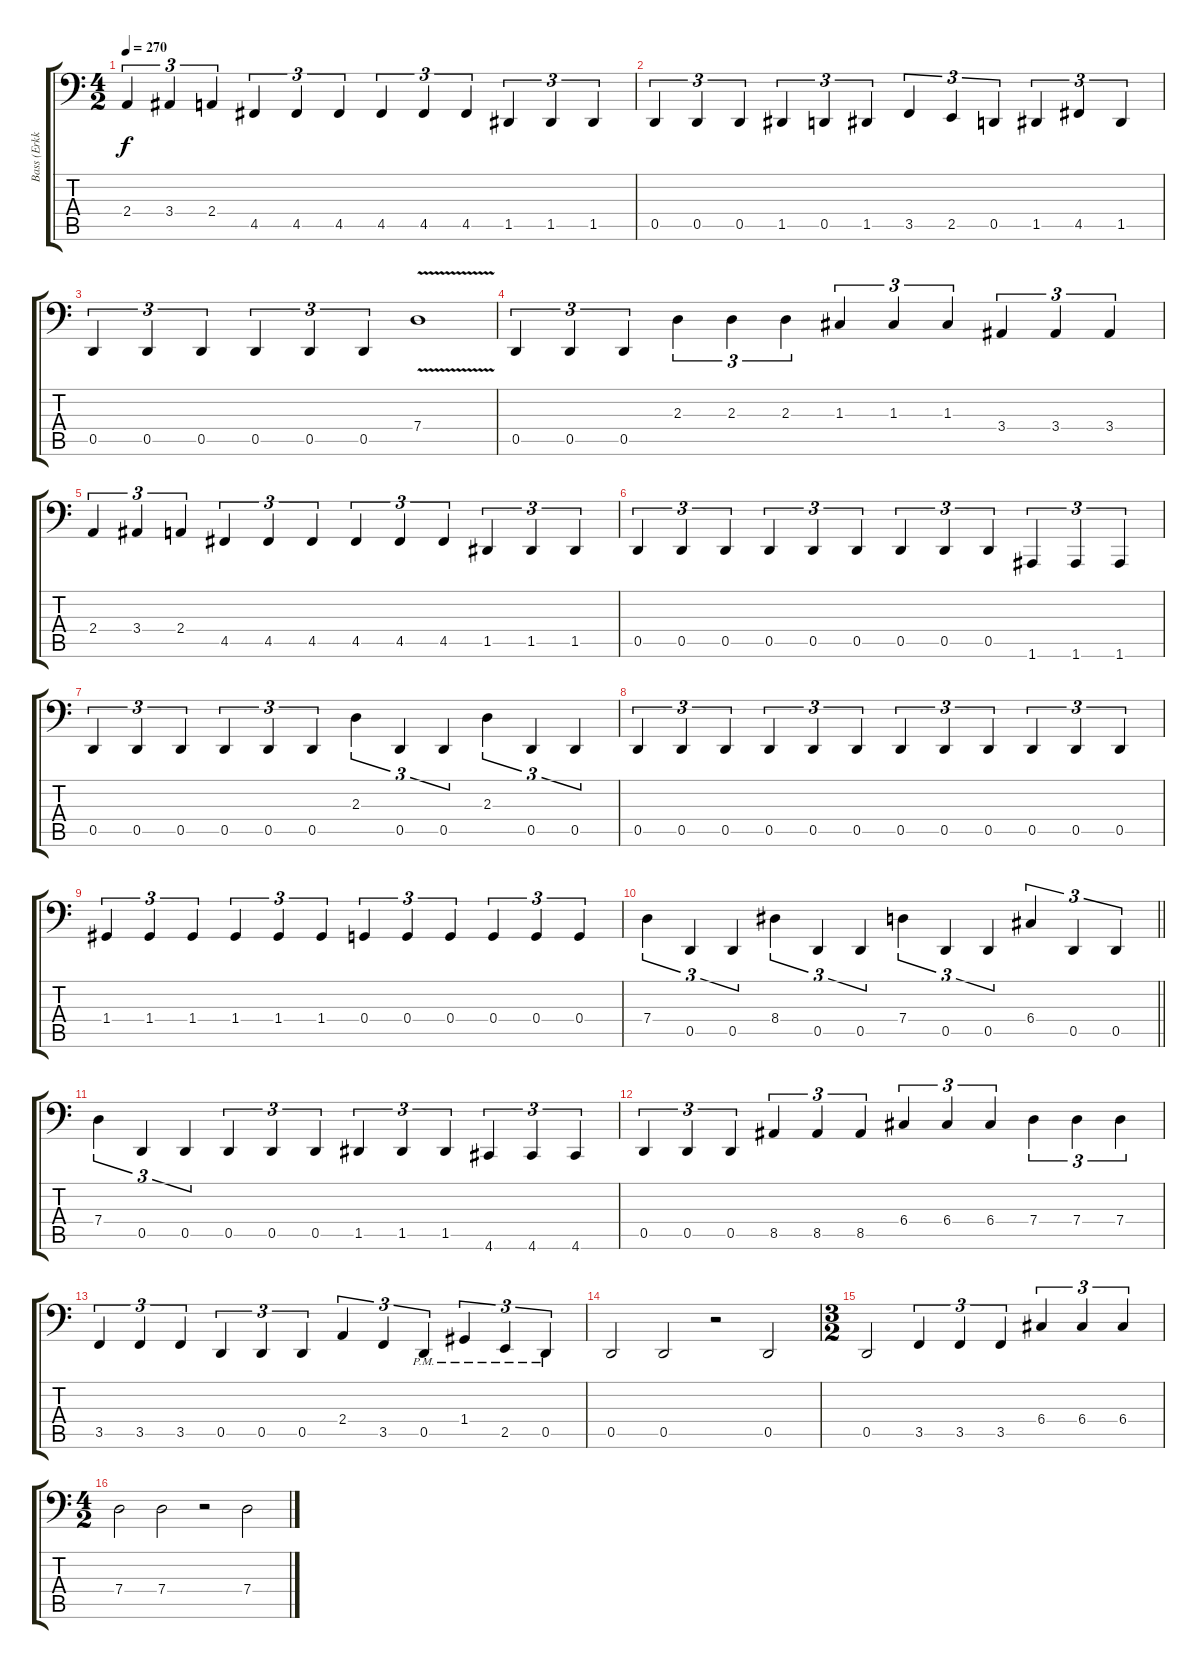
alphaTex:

\track ("Bass (Erkki)" "Bass (Erkk") {instrument electricbassfinger}
\staff {score tabs}
\tuning (A2 F2 C2 G1 D1 A0) {hide}
\ts (4 2)
\tempo 270
\clef f4
\ks c
2.4.4{tu (3 2) dy f} 3.4.4{tu (3 2)} 2.4.4{tu (3 2)} 4.5.4{tu (3 2)} 4.5.4{tu (3 2)} 4.5.4{tu (3 2)} 4.5.4{tu (3 2)} 4.5.4{tu (3 2)} 4.5.4{tu (3 2)} 1.5.4{tu (3 2)} 1.5.4{tu (3 2)} 1.5.4{tu (3 2)} |
0.5.4{tu (3 2)} 0.5.4{tu (3 2)} 0.5.4{tu (3 2)} 1.5.4{tu (3 2)} 0.5.4{tu (3 2)} 1.5.4{tu (3 2)} 3.5.4{tu (3 2)} 2.5.4{tu (3 2)} 0.5.4{tu (3 2)} 1.5.4{tu (3 2)} 4.5.4{tu (3 2)} 1.5.4{tu (3 2)} |
0.5.4{tu (3 2)} 0.5.4{tu (3 2)} 0.5.4{tu (3 2)} 0.5.4{tu (3 2)} 0.5.4{tu (3 2)} 0.5.4{tu (3 2)} 7.4{v}.1 |
0.5.4{tu (3 2)} 0.5.4{tu (3 2)} 0.5.4{tu (3 2)} 2.3.4{tu (3 2)} 2.3.4{tu (3 2)} 2.3.4{tu (3 2)} 1.3.4{tu (3 2)} 1.3.4{tu (3 2)} 1.3.4{tu (3 2)} 3.4.4{tu (3 2)} 3.4.4{tu (3 2)} 3.4.4{tu (3 2)} |
2.4.4{tu (3 2)} 3.4.4{tu (3 2)} 2.4.4{tu (3 2)} 4.5.4{tu (3 2)} 4.5.4{tu (3 2)} 4.5.4{tu (3 2)} 4.5.4{tu (3 2)} 4.5.4{tu (3 2)} 4.5.4{tu (3 2)} 1.5.4{tu (3 2)} 1.5.4{tu (3 2)} 1.5.4{tu (3 2)} |
0.5.4{tu (3 2)} 0.5.4{tu (3 2)} 0.5.4{tu (3 2)} 0.5.4{tu (3 2)} 0.5.4{tu (3 2)} 0.5.4{tu (3 2)} 0.5.4{tu (3 2)} 0.5.4{tu (3 2)} 0.5.4{tu (3 2)} 1.6.4{tu (3 2)} 1.6.4{tu (3 2)} 1.6.4{tu (3 2)} |
0.5.4{tu (3 2)} 0.5.4{tu (3 2)} 0.5.4{tu (3 2)} 0.5.4{tu (3 2)} 0.5.4{tu (3 2)} 0.5.4{tu (3 2)} 2.3.4{tu (3 2)} 0.5.4{tu (3 2)} 0.5.4{tu (3 2)} 2.3.4{tu (3 2)} 0.5.4{tu (3 2)} 0.5.4{tu (3 2)} |
0.5.4{tu (3 2)} 0.5.4{tu (3 2)} 0.5.4{tu (3 2)} 0.5.4{tu (3 2)} 0.5.4{tu (3 2)} 0.5.4{tu (3 2)} 0.5.4{tu (3 2)} 0.5.4{tu (3 2)} 0.5.4{tu (3 2)} 0.5.4{tu (3 2)} 0.5.4{tu (3 2)} 0.5.4{tu (3 2)} |
1.4.4{tu (3 2)} 1.4.4{tu (3 2)} 1.4.4{tu (3 2)} 1.4.4{tu (3 2)} 1.4.4{tu (3 2)} 1.4.4{tu (3 2)} 0.4.4{tu (3 2)} 0.4.4{tu (3 2)} 0.4.4{tu (3 2)} 0.4.4{tu (3 2)} 0.4.4{tu (3 2)} 0.4.4{tu (3 2)} |
\barLineRight lightlight
7.4.4{tu (3 2)} 0.5.4{tu (3 2)} 0.5.4{tu (3 2)} 8.4.4{tu (3 2)} 0.5.4{tu (3 2)} 0.5.4{tu (3 2)} 7.4.4{tu (3 2)} 0.5.4{tu (3 2)} 0.5.4{tu (3 2)} 6.4.4{tu (3 2)} 0.5.4{tu (3 2)} 0.5.4{tu (3 2)} |
7.4.4{tu (3 2)} 0.5.4{tu (3 2)} 0.5.4{tu (3 2)} 0.5.4{tu (3 2)} 0.5.4{tu (3 2)} 0.5.4{tu (3 2)} 1.5.4{tu (3 2)} 1.5.4{tu (3 2)} 1.5.4{tu (3 2)} 4.6.4{tu (3 2)} 4.6.4{tu (3 2)} 4.6.4{tu (3 2)} |
0.5.4{tu (3 2)} 0.5.4{tu (3 2)} 0.5.4{tu (3 2)} 8.5.4{tu (3 2)} 8.5.4{tu (3 2)} 8.5.4{tu (3 2)} 6.4.4{tu (3 2)} 6.4.4{tu (3 2)} 6.4.4{tu (3 2)} 7.4.4{tu (3 2)} 7.4.4{tu (3 2)} 7.4.4{tu (3 2)} |
3.5.4{tu (3 2)} 3.5.4{tu (3 2)} 3.5.4{tu (3 2)} 0.5.4{tu (3 2)} 0.5.4{tu (3 2)} 0.5.4{tu (3 2)} 2.4.4{tu (3 2)} 3.5.4{tu (3 2)} 0.5{pm}.4{tu (3 2)} 1.4{pm}.4{tu (3 2)} 2.5{pm}.4{tu (3 2)} 0.5{pm}.4{tu (3 2)} |
0.5.2 0.5.2 r.2 0.5.2 |
\ts (3 2)
0.5.2 3.5.4{tu (3 2)} 3.5.4{tu (3 2)} 3.5.4{tu (3 2)} 6.4.4{tu (3 2)} 6.4.4{tu (3 2)} 6.4.4{tu (3 2)} |
\ts (4 2)
7.4.2 7.4.2 r.2 7.4.2
